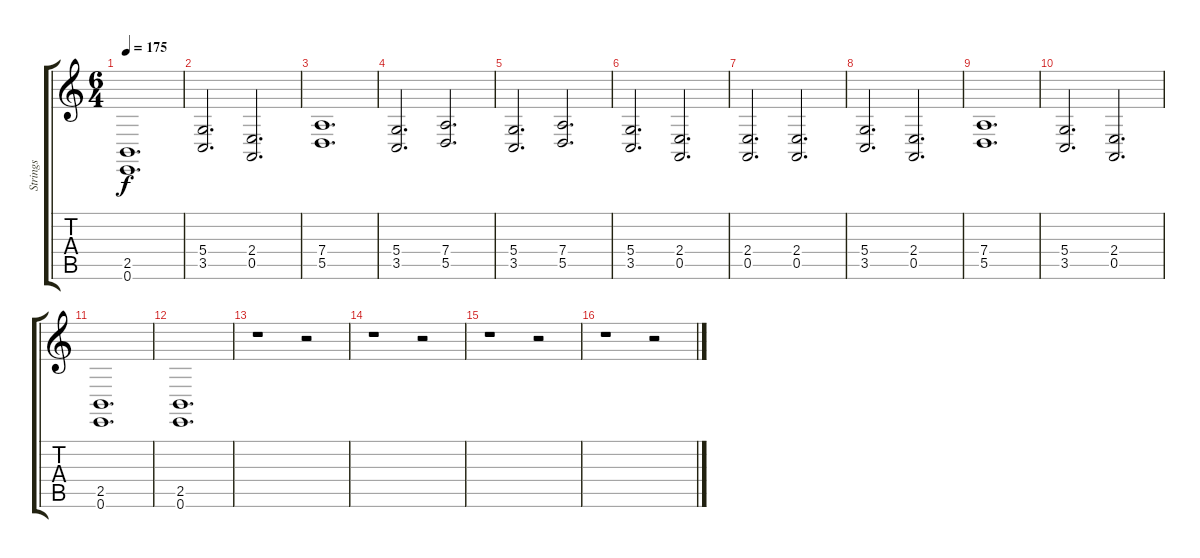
\track ("Strings" "Strings") {instrument stringensemble1}
\staff {score tabs}
\tuning (E4 B3 G3 D3 A2 E2) {hide}
\ts (6 4)
\tempo 175
\clef g2
\ks c
(2.5 0.6).1{d dy f} |
(5.4 3.5).2{d} (2.4 0.5).2{d} |
(7.4 5.5).1{d} |
(5.4 3.5).2{d} (7.4 5.5).2{d} |
(5.4 3.5).2{d} (7.4 5.5).2{d} |
(5.4 3.5).2{d} (2.4 0.5).2{d} |
(2.4 0.5).2{d} (2.4 0.5).2{d} |
(5.4 3.5).2{d} (2.4 0.5).2{d} |
(7.4 5.5).1{d} |
(5.4 3.5).2{d} (2.4 0.5).2{d} |
(2.5 0.6).1{d} |
(2.5 0.6).1{d} |
r.1 r.2 |
r.1 r.2 |
r.1 r.2 |
r.1 r.2
